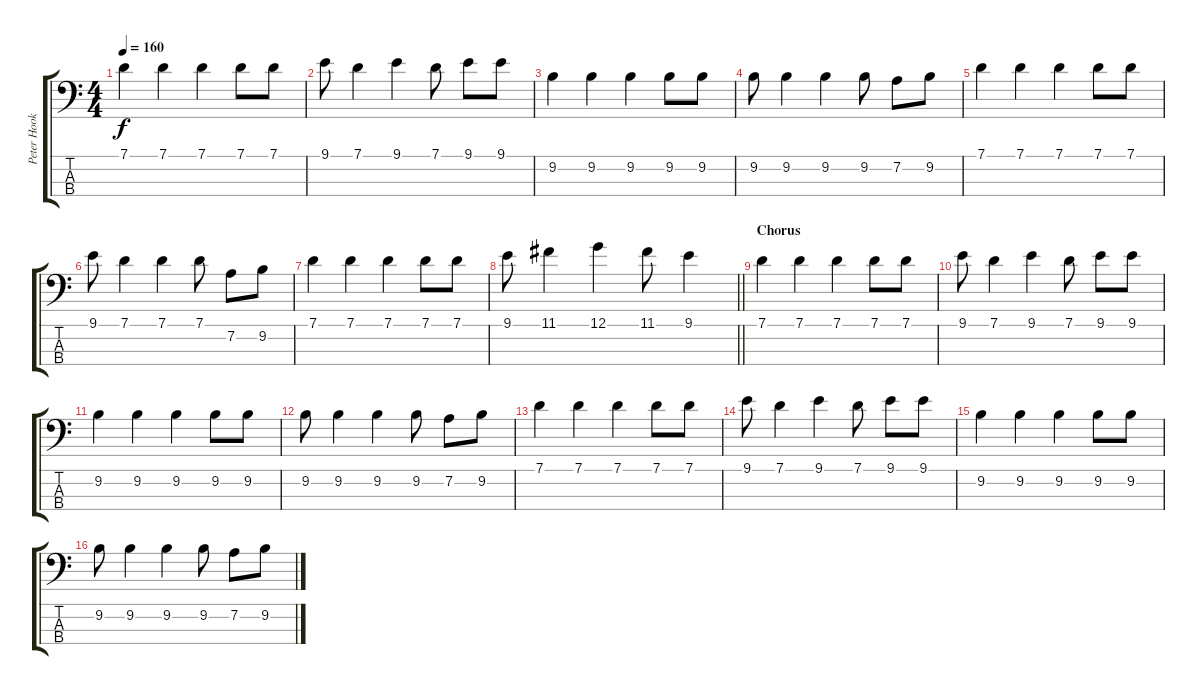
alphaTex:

\track ("Peter Hook" "Peter Hook") {instrument electricbasspick}
\staff {score tabs}
\tuning (G2 D2 A1 E1) {hide}
\ts (4 4)
\tempo 160
\clef f4
\ks c
7.1.4{dy f} 7.1.4 7.1.4 7.1.8 7.1.8 |
9.1.8 7.1.4 9.1.4 7.1.8 9.1.8 9.1.8 |
9.2.4 9.2.4 9.2.4 9.2.8 9.2.8 |
9.2.8 9.2.4 9.2.4 9.2.8 7.2.8 9.2.8 |
7.1.4 7.1.4 7.1.4 7.1.8 7.1.8 |
9.1.8 7.1.4 7.1.4 7.1.8 7.2.8 9.2.8 |
7.1.4 7.1.4 7.1.4 7.1.8 7.1.8 |
\barLineRight lightlight
9.1.8 11.1.4 12.1.4 11.1.8 9.1.4 |
\section ("" "Chorus")
7.1.4 7.1.4 7.1.4 7.1.8 7.1.8 |
9.1.8 7.1.4 9.1.4 7.1.8 9.1.8 9.1.8 |
9.2.4 9.2.4 9.2.4 9.2.8 9.2.8 |
9.2.8 9.2.4 9.2.4 9.2.8 7.2.8 9.2.8 |
7.1.4 7.1.4 7.1.4 7.1.8 7.1.8 |
9.1.8 7.1.4 9.1.4 7.1.8 9.1.8 9.1.8 |
9.2.4 9.2.4 9.2.4 9.2.8 9.2.8 |
9.2.8 9.2.4 9.2.4 9.2.8 7.2.8 9.2.8
